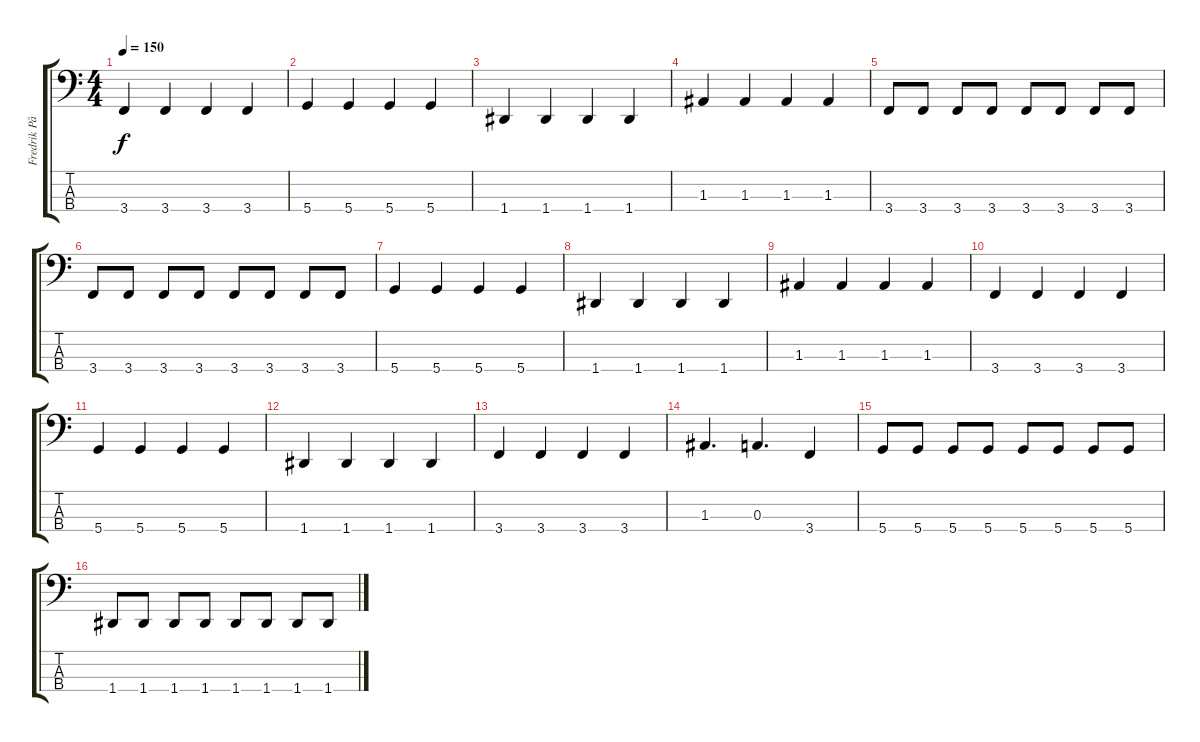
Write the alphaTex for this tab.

\track ("Fredrik Pålsson - Bass guitar" "Fredrik På") {instrument electricbasspick}
\staff {score tabs}
\tuning (G2 D2 A1 D1) {hide}
\ts (4 4)
\tempo 150
\clef f4
\ks c
3.4.4{dy f} 3.4.4 3.4.4 3.4.4 |
5.4.4 5.4.4 5.4.4 5.4.4 |
1.4.4 1.4.4 1.4.4 1.4.4 |
1.3.4 1.3.4 1.3.4 1.3.4 |
3.4.8 3.4.8 3.4.8 3.4.8 3.4.8 3.4.8 3.4.8 3.4.8 |
3.4.8 3.4.8 3.4.8 3.4.8 3.4.8 3.4.8 3.4.8 3.4.8 |
5.4.4 5.4.4 5.4.4 5.4.4 |
1.4.4 1.4.4 1.4.4 1.4.4 |
1.3.4 1.3.4 1.3.4 1.3.4 |
3.4.4 3.4.4 3.4.4 3.4.4 |
5.4.4 5.4.4 5.4.4 5.4.4 |
1.4.4 1.4.4 1.4.4 1.4.4 |
3.4.4 3.4.4 3.4.4 3.4.4 |
1.3.4{d} 0.3.4{d} 3.4.4 |
5.4.8 5.4.8 5.4.8 5.4.8 5.4.8 5.4.8 5.4.8 5.4.8 |
1.4.8 1.4.8 1.4.8 1.4.8 1.4.8 1.4.8 1.4.8 1.4.8
